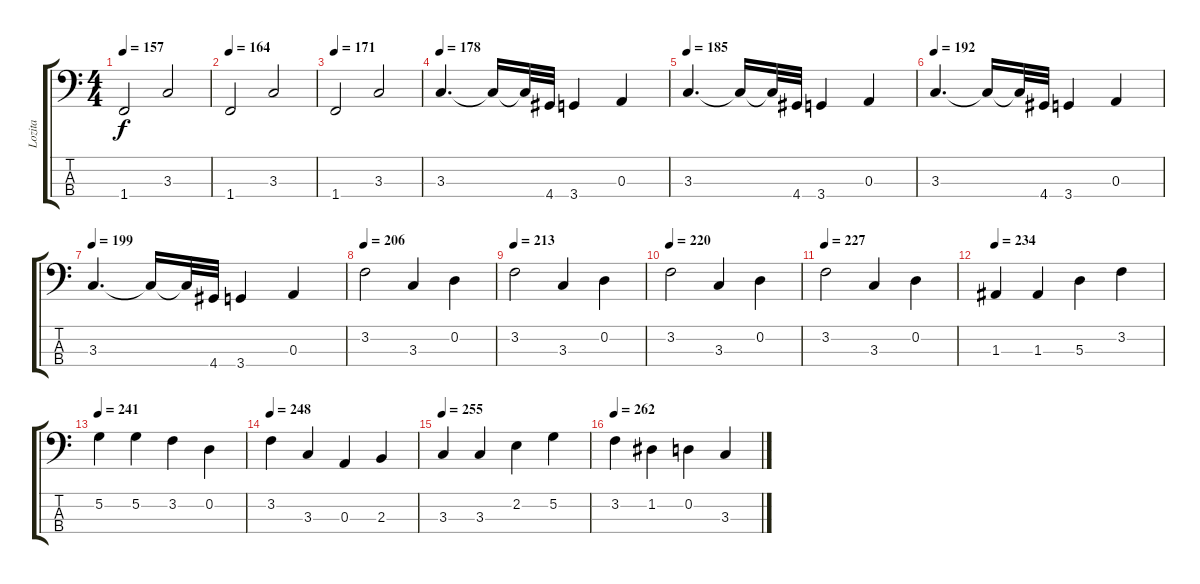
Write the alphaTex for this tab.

\track ("Lozita" "Lozita") {instrument electricbassfinger}
\staff {score tabs}
\tuning (G2 D2 A1 E1) {hide}
\ts (4 4)
\tempo 157
\clef f4
\ks c
1.4.2{dy f} 3.3.2 |
\tempo 164
1.4.2 3.3.2 |
\tempo 171
1.4.2 3.3.2 |
\tempo 178
3.3.4{d} 3.3{t}.16 3.3{t}.32 4.4.32 3.4.4 0.3.4 |
\tempo 185
3.3.4{d} 3.3{t}.16 3.3{t}.32 4.4.32 3.4.4 0.3.4 |
\tempo 192
3.3.4{d} 3.3{t}.16 3.3{t}.32 4.4.32 3.4.4 0.3.4 |
\tempo 199
3.3.4{d} 3.3{t}.16 3.3{t}.32 4.4.32 3.4.4 0.3.4 |
\tempo 206
3.2.2 3.3.4 0.2.4 |
\tempo 213
3.2.2 3.3.4 0.2.4 |
\tempo 220
3.2.2 3.3.4 0.2.4 |
\tempo 227
3.2.2 3.3.4 0.2.4 |
\tempo 234
1.3.4 1.3.4 5.3.4 3.2.4 |
\tempo 241
5.2.4 5.2.4 3.2.4 0.2.4 |
\tempo 248
3.2.4 3.3.4 0.3.4 2.3.4 |
\tempo 255
3.3.4 3.3.4 2.2.4 5.2.4 |
\tempo 262
3.2.4 1.2.4 0.2.4 3.3.4
